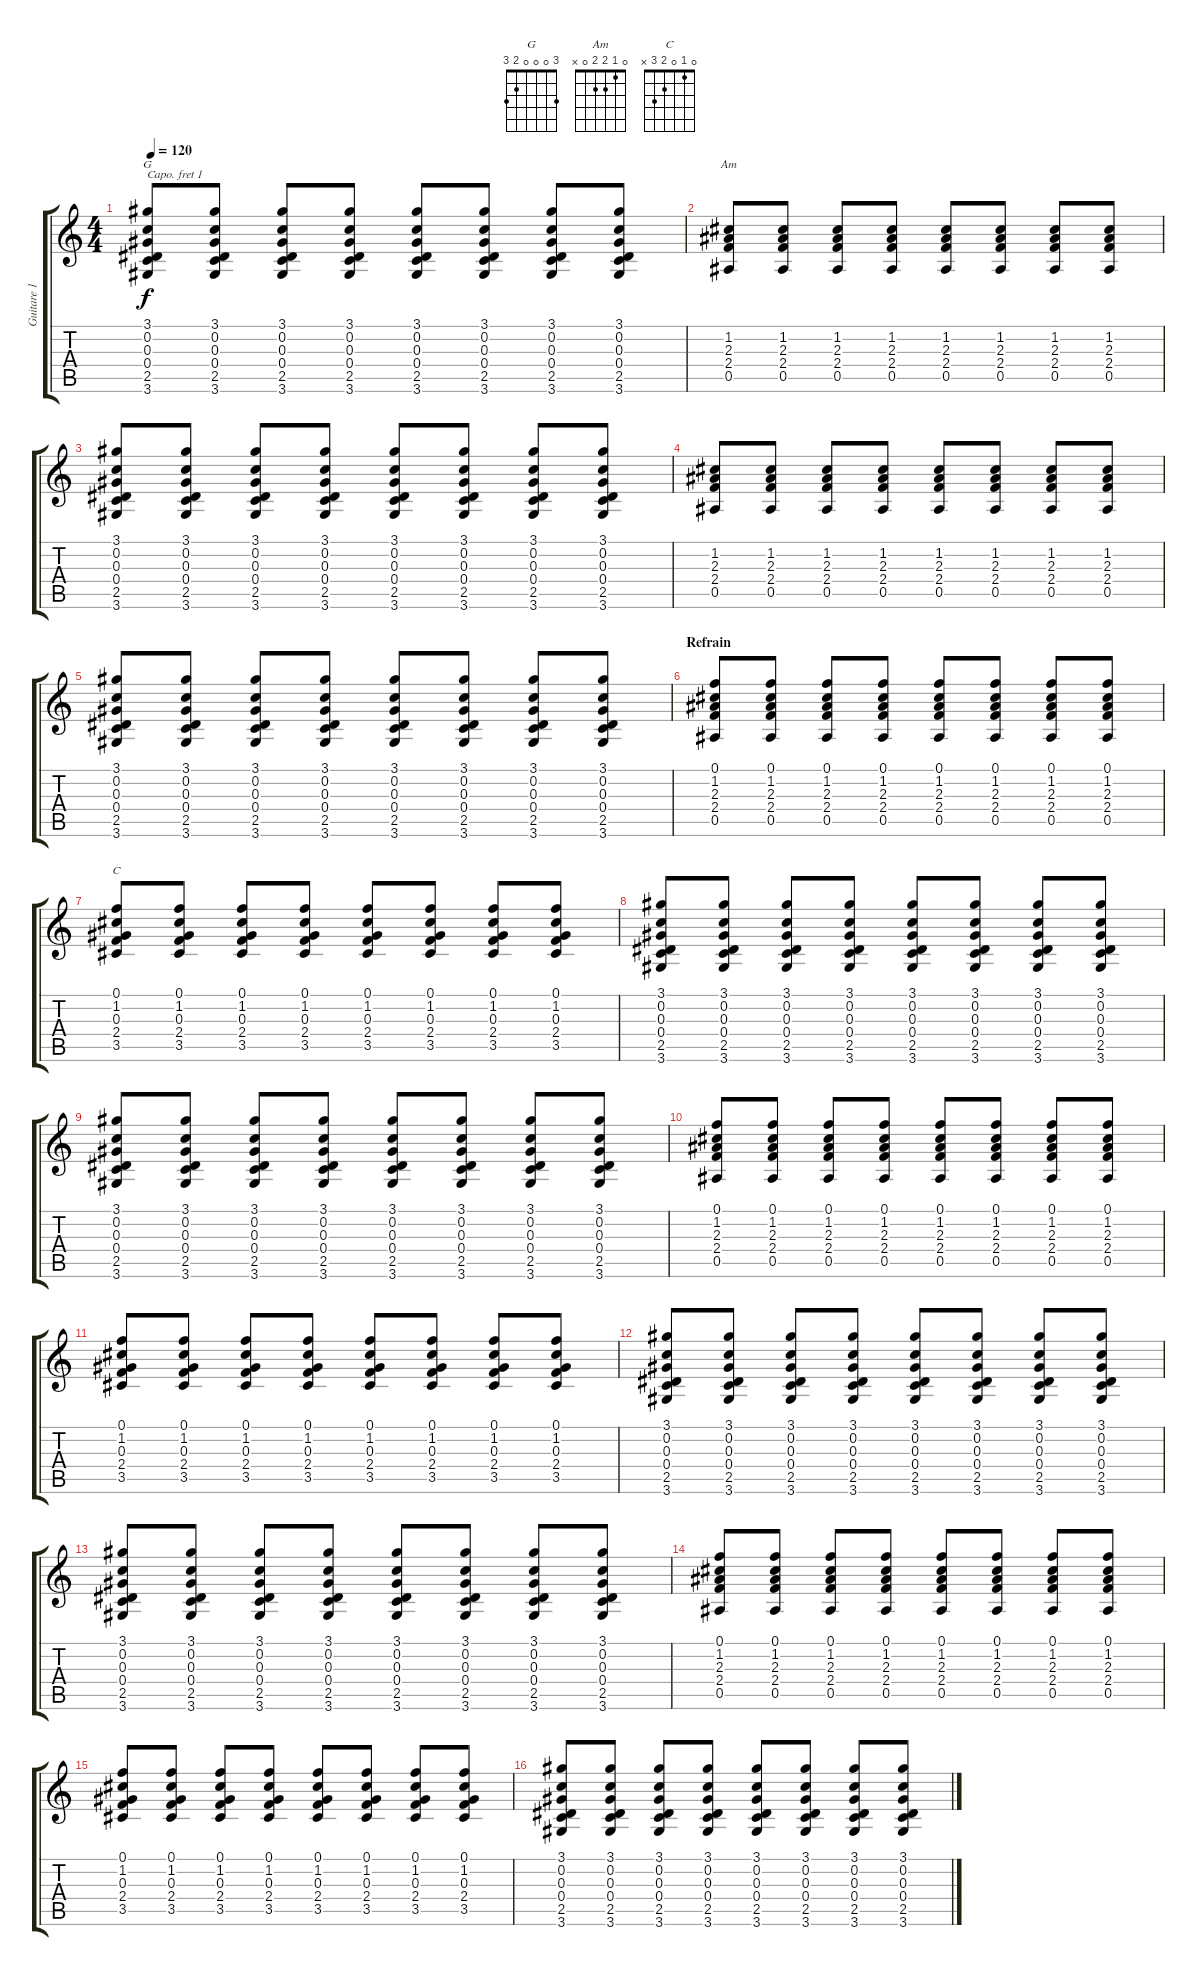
\track ("Guitare 1" "Guitare 1") {instrument overdrivenguitar}
\staff {score tabs}
\capo 1
\tuning (E4 B3 G3 D3 A2 E2) {hide}
\chord ("G" 3 0 0 0 2 3)
\chord ("Am" 0 1 2 2 0 x)
\chord ("C" 0 1 0 2 3 x)
\ts (4 4)
\tempo 120
\clef g2
\ks c
(3.1 0.2 0.3 0.4 2.5 3.6).8{ch "G" dy f} (3.1 0.2 0.3 0.4 2.5 3.6).8 (3.1 0.2 0.3 0.4 2.5 3.6).8 (3.1 0.2 0.3 0.4 2.5 3.6).8 (3.1 0.2 0.3 0.4 2.5 3.6).8 (3.1 0.2 0.3 0.4 2.5 3.6).8 (3.1 0.2 0.3 0.4 2.5 3.6).8 (3.1 0.2 0.3 0.4 2.5 3.6).8 |
(1.2 2.3 2.4 0.5).8{ch "Am"} (1.2 2.3 2.4 0.5).8 (1.2 2.3 2.4 0.5).8 (1.2 2.3 2.4 0.5).8 (1.2 2.3 2.4 0.5).8 (1.2 2.3 2.4 0.5).8 (1.2 2.3 2.4 0.5).8 (1.2 2.3 2.4 0.5).8 |
(3.1 0.2 0.3 0.4 2.5 3.6).8 (3.1 0.2 0.3 0.4 2.5 3.6).8 (3.1 0.2 0.3 0.4 2.5 3.6).8 (3.1 0.2 0.3 0.4 2.5 3.6).8 (3.1 0.2 0.3 0.4 2.5 3.6).8 (3.1 0.2 0.3 0.4 2.5 3.6).8 (3.1 0.2 0.3 0.4 2.5 3.6).8 (3.1 0.2 0.3 0.4 2.5 3.6).8 |
(1.2 2.3 2.4 0.5).8 (1.2 2.3 2.4 0.5).8 (1.2 2.3 2.4 0.5).8 (1.2 2.3 2.4 0.5).8 (1.2 2.3 2.4 0.5).8 (1.2 2.3 2.4 0.5).8 (1.2 2.3 2.4 0.5).8 (1.2 2.3 2.4 0.5).8 |
(3.1 0.2 0.3 0.4 2.5 3.6).8 (3.1 0.2 0.3 0.4 2.5 3.6).8 (3.1 0.2 0.3 0.4 2.5 3.6).8 (3.1 0.2 0.3 0.4 2.5 3.6).8 (3.1 0.2 0.3 0.4 2.5 3.6).8 (3.1 0.2 0.3 0.4 2.5 3.6).8 (3.1 0.2 0.3 0.4 2.5 3.6).8 (3.1 0.2 0.3 0.4 2.5 3.6).8 |
\section ("" "Refrain")
(0.1 1.2 2.3 2.4 0.5).8 (0.1 1.2 2.3 2.4 0.5).8 (0.1 1.2 2.3 2.4 0.5).8 (0.1 1.2 2.3 2.4 0.5).8 (0.1 1.2 2.3 2.4 0.5).8 (0.1 1.2 2.3 2.4 0.5).8 (0.1 1.2 2.3 2.4 0.5).8 (0.1 1.2 2.3 2.4 0.5).8 |
(0.1 1.2 0.3 2.4 3.5).8{ch "C"} (0.1 1.2 0.3 2.4 3.5).8 (0.1 1.2 0.3 2.4 3.5).8 (0.1 1.2 0.3 2.4 3.5).8 (0.1 1.2 0.3 2.4 3.5).8 (0.1 1.2 0.3 2.4 3.5).8 (0.1 1.2 0.3 2.4 3.5).8 (0.1 1.2 0.3 2.4 3.5).8 |
(3.1 0.2 0.3 0.4 2.5 3.6).8 (3.1 0.2 0.3 0.4 2.5 3.6).8 (3.1 0.2 0.3 0.4 2.5 3.6).8 (3.1 0.2 0.3 0.4 2.5 3.6).8 (3.1 0.2 0.3 0.4 2.5 3.6).8 (3.1 0.2 0.3 0.4 2.5 3.6).8 (3.1 0.2 0.3 0.4 2.5 3.6).8 (3.1 0.2 0.3 0.4 2.5 3.6).8 |
(3.1 0.2 0.3 0.4 2.5 3.6).8 (3.1 0.2 0.3 0.4 2.5 3.6).8 (3.1 0.2 0.3 0.4 2.5 3.6).8 (3.1 0.2 0.3 0.4 2.5 3.6).8 (3.1 0.2 0.3 0.4 2.5 3.6).8 (3.1 0.2 0.3 0.4 2.5 3.6).8 (3.1 0.2 0.3 0.4 2.5 3.6).8 (3.1 0.2 0.3 0.4 2.5 3.6).8 |
(0.1 1.2 2.3 2.4 0.5).8 (0.1 1.2 2.3 2.4 0.5).8 (0.1 1.2 2.3 2.4 0.5).8 (0.1 1.2 2.3 2.4 0.5).8 (0.1 1.2 2.3 2.4 0.5).8 (0.1 1.2 2.3 2.4 0.5).8 (0.1 1.2 2.3 2.4 0.5).8 (0.1 1.2 2.3 2.4 0.5).8 |
(0.1 1.2 0.3 2.4 3.5).8 (0.1 1.2 0.3 2.4 3.5).8 (0.1 1.2 0.3 2.4 3.5).8 (0.1 1.2 0.3 2.4 3.5).8 (0.1 1.2 0.3 2.4 3.5).8 (0.1 1.2 0.3 2.4 3.5).8 (0.1 1.2 0.3 2.4 3.5).8 (0.1 1.2 0.3 2.4 3.5).8 |
(3.1 0.2 0.3 0.4 2.5 3.6).8 (3.1 0.2 0.3 0.4 2.5 3.6).8 (3.1 0.2 0.3 0.4 2.5 3.6).8 (3.1 0.2 0.3 0.4 2.5 3.6).8 (3.1 0.2 0.3 0.4 2.5 3.6).8 (3.1 0.2 0.3 0.4 2.5 3.6).8 (3.1 0.2 0.3 0.4 2.5 3.6).8 (3.1 0.2 0.3 0.4 2.5 3.6).8 |
(3.1 0.2 0.3 0.4 2.5 3.6).8 (3.1 0.2 0.3 0.4 2.5 3.6).8 (3.1 0.2 0.3 0.4 2.5 3.6).8 (3.1 0.2 0.3 0.4 2.5 3.6).8 (3.1 0.2 0.3 0.4 2.5 3.6).8 (3.1 0.2 0.3 0.4 2.5 3.6).8 (3.1 0.2 0.3 0.4 2.5 3.6).8 (3.1 0.2 0.3 0.4 2.5 3.6).8 |
(0.1 1.2 2.3 2.4 0.5).8 (0.1 1.2 2.3 2.4 0.5).8 (0.1 1.2 2.3 2.4 0.5).8 (0.1 1.2 2.3 2.4 0.5).8 (0.1 1.2 2.3 2.4 0.5).8 (0.1 1.2 2.3 2.4 0.5).8 (0.1 1.2 2.3 2.4 0.5).8 (0.1 1.2 2.3 2.4 0.5).8 |
(0.1 1.2 0.3 2.4 3.5).8 (0.1 1.2 0.3 2.4 3.5).8 (0.1 1.2 0.3 2.4 3.5).8 (0.1 1.2 0.3 2.4 3.5).8 (0.1 1.2 0.3 2.4 3.5).8 (0.1 1.2 0.3 2.4 3.5).8 (0.1 1.2 0.3 2.4 3.5).8 (0.1 1.2 0.3 2.4 3.5).8 |
(3.1 0.2 0.3 0.4 2.5 3.6).8 (3.1 0.2 0.3 0.4 2.5 3.6).8 (3.1 0.2 0.3 0.4 2.5 3.6).8 (3.1 0.2 0.3 0.4 2.5 3.6).8 (3.1 0.2 0.3 0.4 2.5 3.6).8 (3.1 0.2 0.3 0.4 2.5 3.6).8 (3.1 0.2 0.3 0.4 2.5 3.6).8 (3.1 0.2 0.3 0.4 2.5 3.6).8
